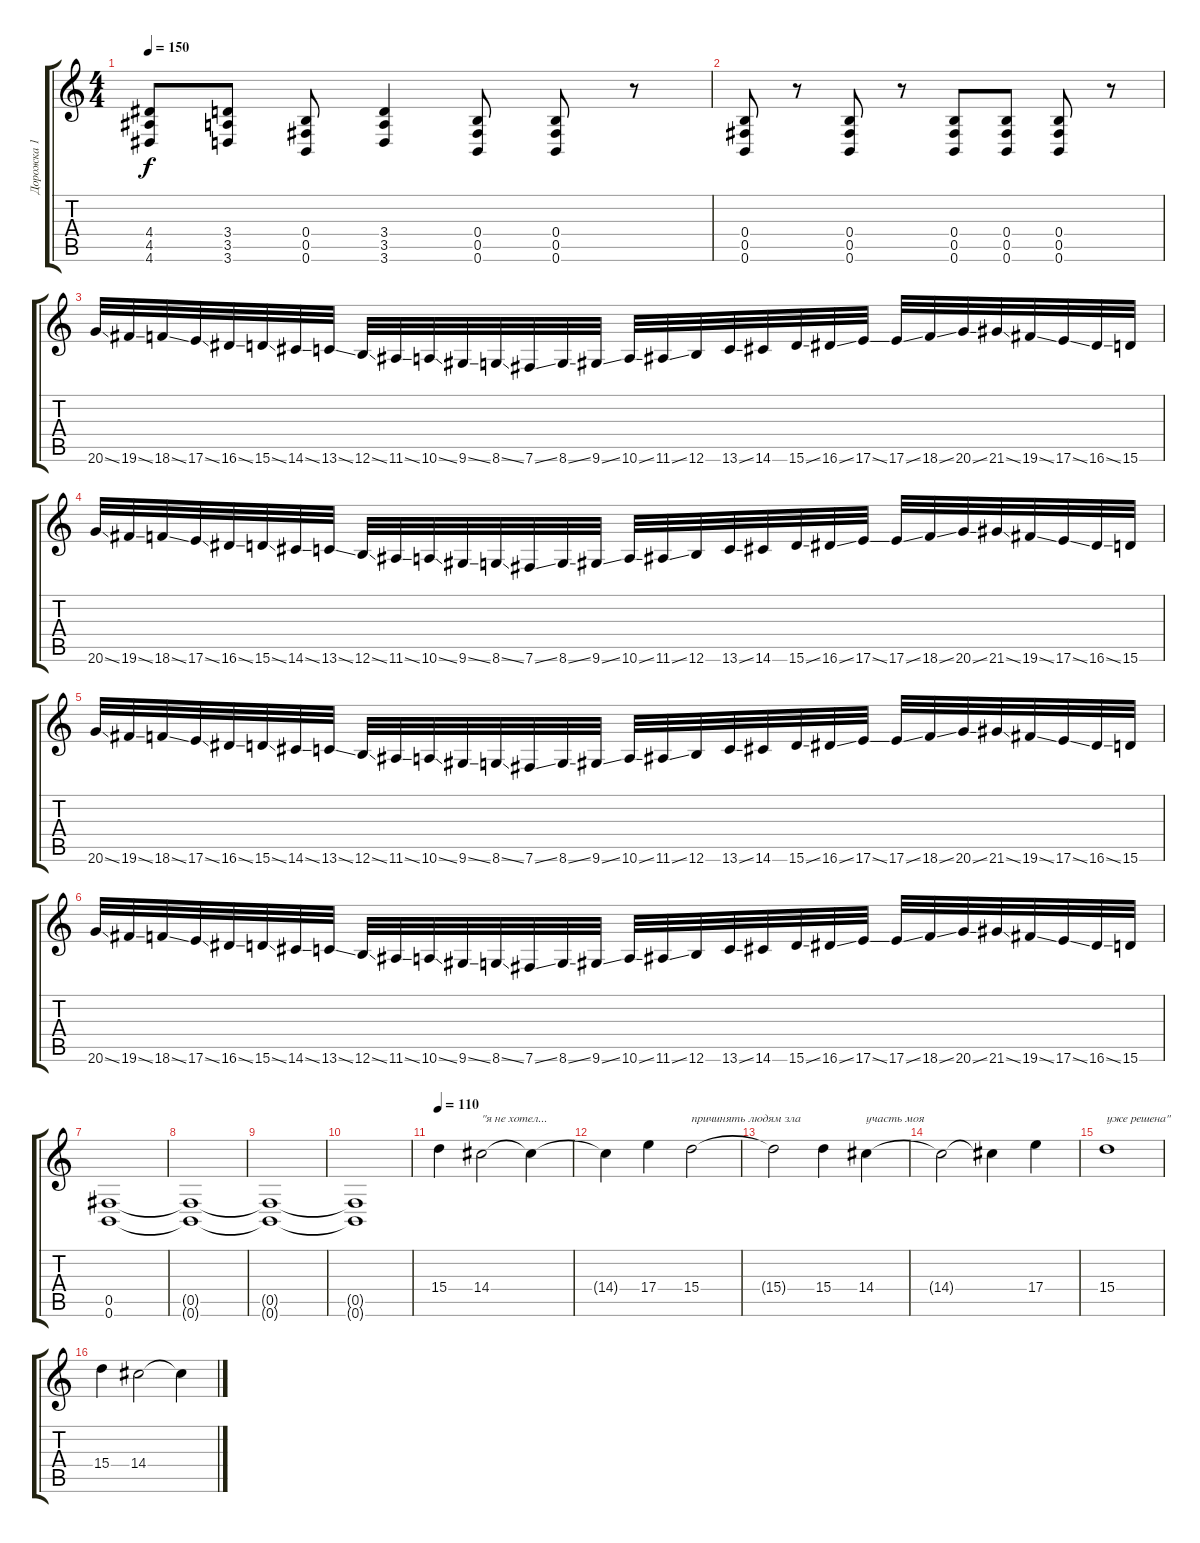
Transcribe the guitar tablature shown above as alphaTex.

\track ("Дорожка 1" "Дорожка 1") {instrument distortionguitar}
\staff {score tabs}
\tuning (Db4 Ab3 E3 B2 Gb2 B1) {hide}
\ts (4 4)
\tempo 150
\clef g2
\ks c
(4.4 4.5 4.6).8{dy f} (3.4 3.5 3.6).8 (0.4 0.5 0.6).8 (3.4 3.5 3.6).4 (0.4 0.5 0.6).8 (0.4 0.5 0.6).8 r.8 |
(0.4 0.5 0.6).8 r.8 (0.4 0.5 0.6).8 r.8 (0.4 0.5 0.6).8 (0.4 0.5 0.6).8 (0.4 0.5 0.6).8 r.8 |
20.6{ss}.32 19.6{ss}.32 18.6{ss}.32 17.6{ss}.32 16.6{ss}.32 15.6{ss}.32 14.6{ss}.32 13.6{ss}.32 12.6{ss}.32 11.6{ss}.32 10.6{ss}.32 9.6{ss}.32 8.6{ss}.32 7.6{ss}.32 8.6{ss}.32 9.6{ss}.32 10.6{ss}.32 11.6{ss}.32 12.6.32 13.6{ss}.32 14.6.32 15.6{ss}.32 16.6{ss}.32 17.6{ss}.32 17.6{ss}.32 18.6{ss}.32 20.6{ss}.32 21.6{ss}.32 19.6{ss}.32 17.6{ss}.32 16.6{ss}.32 15.6.32 |
20.6{ss}.32 19.6{ss}.32 18.6{ss}.32 17.6{ss}.32 16.6{ss}.32 15.6{ss}.32 14.6{ss}.32 13.6{ss}.32 12.6{ss}.32 11.6{ss}.32 10.6{ss}.32 9.6{ss}.32 8.6{ss}.32 7.6{ss}.32 8.6{ss}.32 9.6{ss}.32 10.6{ss}.32 11.6{ss}.32 12.6.32 13.6{ss}.32 14.6.32 15.6{ss}.32 16.6{ss}.32 17.6{ss}.32 17.6{ss}.32 18.6{ss}.32 20.6{ss}.32 21.6{ss}.32 19.6{ss}.32 17.6{ss}.32 16.6{ss}.32 15.6.32 |
20.6{ss}.32 19.6{ss}.32 18.6{ss}.32 17.6{ss}.32 16.6{ss}.32 15.6{ss}.32 14.6{ss}.32 13.6{ss}.32 12.6{ss}.32 11.6{ss}.32 10.6{ss}.32 9.6{ss}.32 8.6{ss}.32 7.6{ss}.32 8.6{ss}.32 9.6{ss}.32 10.6{ss}.32 11.6{ss}.32 12.6.32 13.6{ss}.32 14.6.32 15.6{ss}.32 16.6{ss}.32 17.6{ss}.32 17.6{ss}.32 18.6{ss}.32 20.6{ss}.32 21.6{ss}.32 19.6{ss}.32 17.6{ss}.32 16.6{ss}.32 15.6.32 |
20.6{ss}.32 19.6{ss}.32 18.6{ss}.32 17.6{ss}.32 16.6{ss}.32 15.6{ss}.32 14.6{ss}.32 13.6{ss}.32 12.6{ss}.32 11.6{ss}.32 10.6{ss}.32 9.6{ss}.32 8.6{ss}.32 7.6{ss}.32 8.6{ss}.32 9.6{ss}.32 10.6{ss}.32 11.6{ss}.32 12.6.32 13.6{ss}.32 14.6.32 15.6{ss}.32 16.6{ss}.32 17.6{ss}.32 17.6{ss}.32 18.6{ss}.32 20.6{ss}.32 21.6{ss}.32 19.6{ss}.32 17.6{ss}.32 16.6{ss}.32 15.6.32 |
(0.5 0.6).1 |
(0.5{t} 0.6{t}).1 |
(0.5{t} 0.6{t}).1 |
(0.5{t} 0.6{t}).1 |
\tempo 110
15.4.4 14.4.2{txt "\"я не хотел..."} 14.4{t}.4 |
14.4{t}.4 17.4.4 15.4.2{txt "причинять людям зла"} |
15.4{t}.2 15.4.4 14.4.4{txt "участь моя"} |
14.4{t}.2 14.4{t}.4 17.4.4 |
15.4.1{txt "уже решена\""} |
15.4.4 14.4.2 14.4{t}.4
